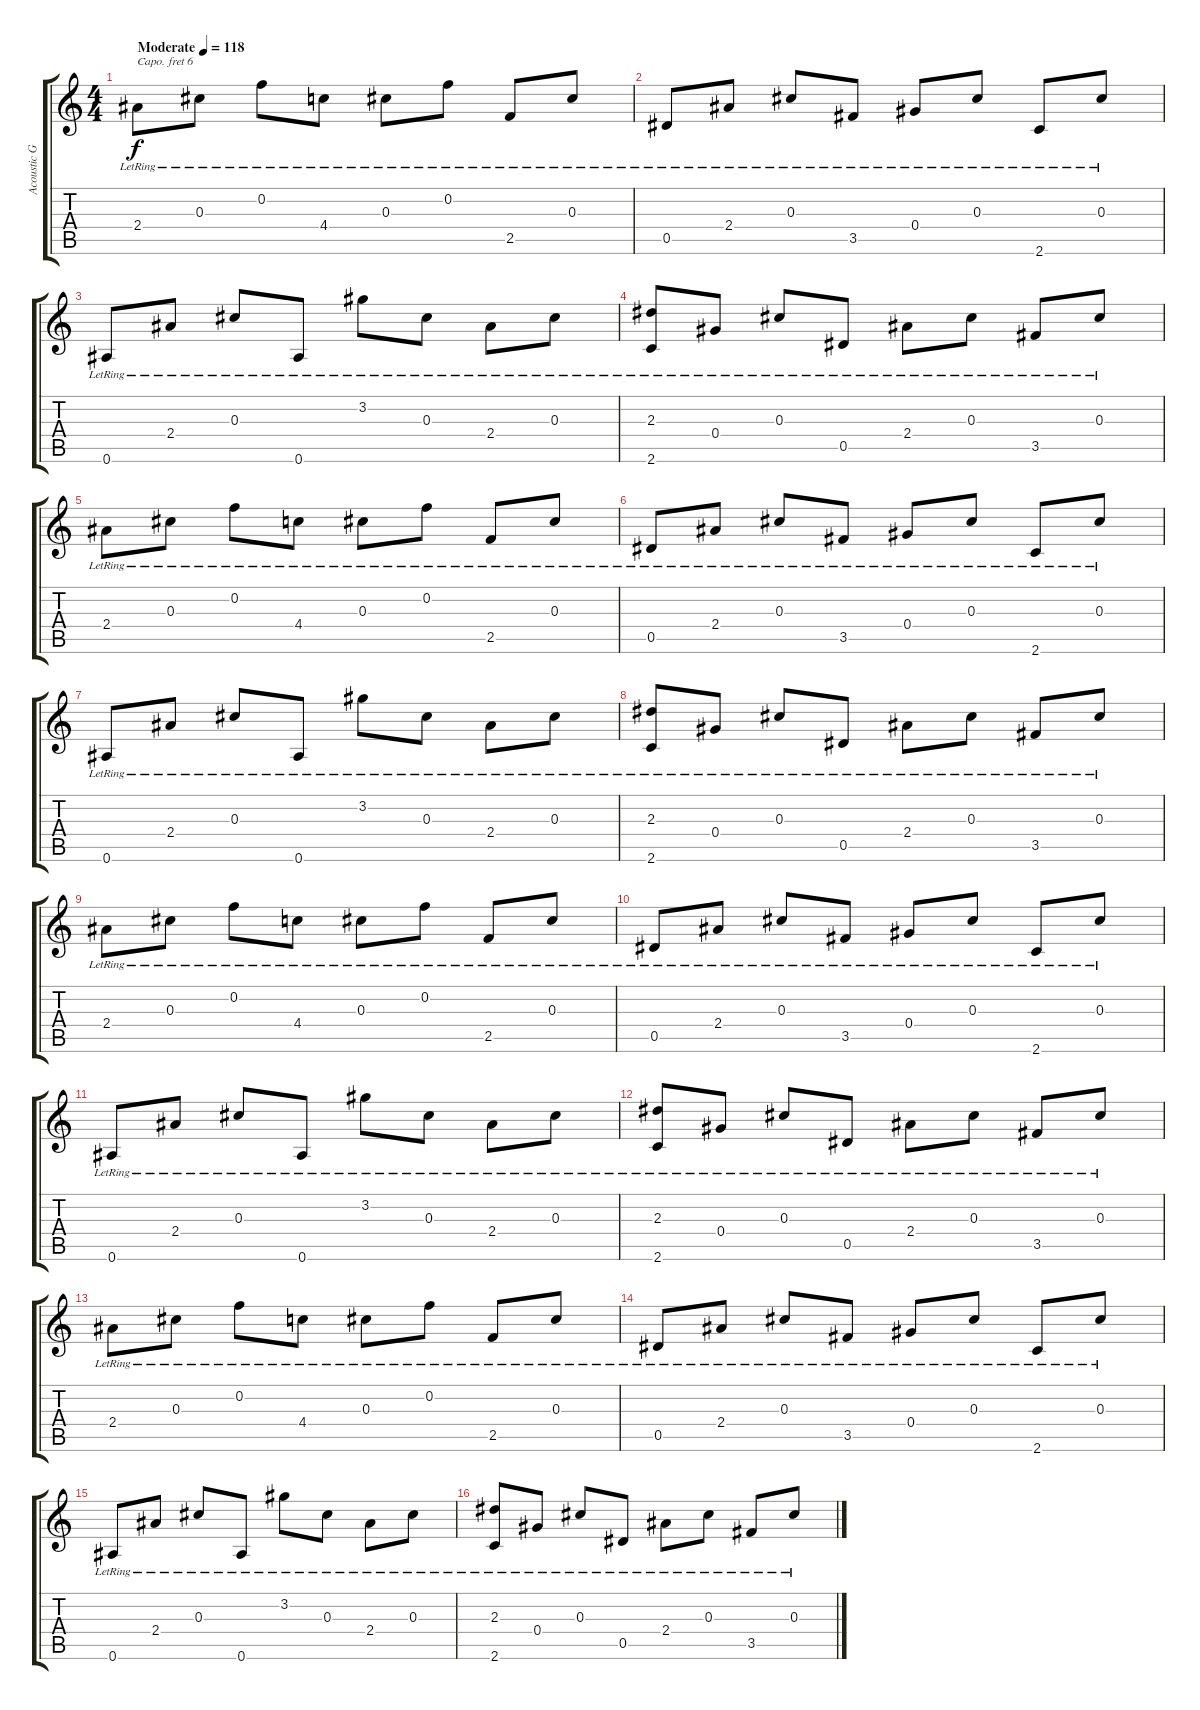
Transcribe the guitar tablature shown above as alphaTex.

\track ("Acoustic Guitar" "Acoustic G") {instrument acousticguitarsteel}
\staff {score tabs}
\capo 6
\tuning (E4 B3 G3 D3 A2 E2) {hide}
\ts (4 4)
\tempo (118 "Moderate")
\clef g2
\ks c
2.4{lr}.8{dy f instrument acousticguitarsteel} 0.3{lr}.8 0.2{lr}.8 4.4{lr}.8 0.3{lr}.8 0.2{lr}.8 2.5{lr}.8 0.3{lr}.8 |
0.5{lr}.8 2.4{lr}.8 0.3{lr}.8 3.5{lr}.8 0.4{lr}.8 0.3{lr}.8 2.6{lr}.8 0.3{lr}.8 |
0.6{lr}.8 2.4{lr}.8 0.3{lr}.8 0.6{lr}.8 3.2{lr}.8 0.3{lr}.8 2.4{lr}.8 0.3{lr}.8 |
(2.3{lr} 2.6{lr}).8 0.4{lr}.8 0.3{lr}.8 0.5{lr}.8 2.4{lr}.8 0.3{lr}.8 3.5{lr}.8 0.3{lr}.8 |
2.4{lr}.8 0.3{lr}.8 0.2{lr}.8 4.4{lr}.8 0.3{lr}.8 0.2{lr}.8 2.5{lr}.8 0.3{lr}.8 |
0.5{lr}.8 2.4{lr}.8 0.3{lr}.8 3.5{lr}.8 0.4{lr}.8 0.3{lr}.8 2.6{lr}.8 0.3{lr}.8 |
0.6{lr}.8 2.4{lr}.8 0.3{lr}.8 0.6{lr}.8 3.2{lr}.8 0.3{lr}.8 2.4{lr}.8 0.3{lr}.8 |
(2.3{lr} 2.6{lr}).8 0.4{lr}.8 0.3{lr}.8 0.5{lr}.8 2.4{lr}.8 0.3{lr}.8 3.5{lr}.8 0.3{lr}.8 |
2.4{lr}.8 0.3{lr}.8 0.2{lr}.8 4.4{lr}.8 0.3{lr}.8 0.2{lr}.8 2.5{lr}.8 0.3{lr}.8 |
0.5{lr}.8 2.4{lr}.8 0.3{lr}.8 3.5{lr}.8 0.4{lr}.8 0.3{lr}.8 2.6{lr}.8 0.3{lr}.8 |
0.6{lr}.8 2.4{lr}.8 0.3{lr}.8 0.6{lr}.8 3.2{lr}.8 0.3{lr}.8 2.4{lr}.8 0.3{lr}.8 |
(2.3{lr} 2.6{lr}).8 0.4{lr}.8 0.3{lr}.8 0.5{lr}.8 2.4{lr}.8 0.3{lr}.8 3.5{lr}.8 0.3{lr}.8 |
2.4{lr}.8 0.3{lr}.8 0.2{lr}.8 4.4{lr}.8 0.3{lr}.8 0.2{lr}.8 2.5{lr}.8 0.3{lr}.8 |
0.5{lr}.8 2.4{lr}.8 0.3{lr}.8 3.5{lr}.8 0.4{lr}.8 0.3{lr}.8 2.6{lr}.8 0.3{lr}.8 |
0.6{lr}.8 2.4{lr}.8 0.3{lr}.8 0.6{lr}.8 3.2{lr}.8 0.3{lr}.8 2.4{lr}.8 0.3{lr}.8 |
(2.3{lr} 2.6{lr}).8 0.4{lr}.8 0.3{lr}.8 0.5{lr}.8 2.4{lr}.8 0.3{lr}.8 3.5{lr}.8 0.3{lr}.8
